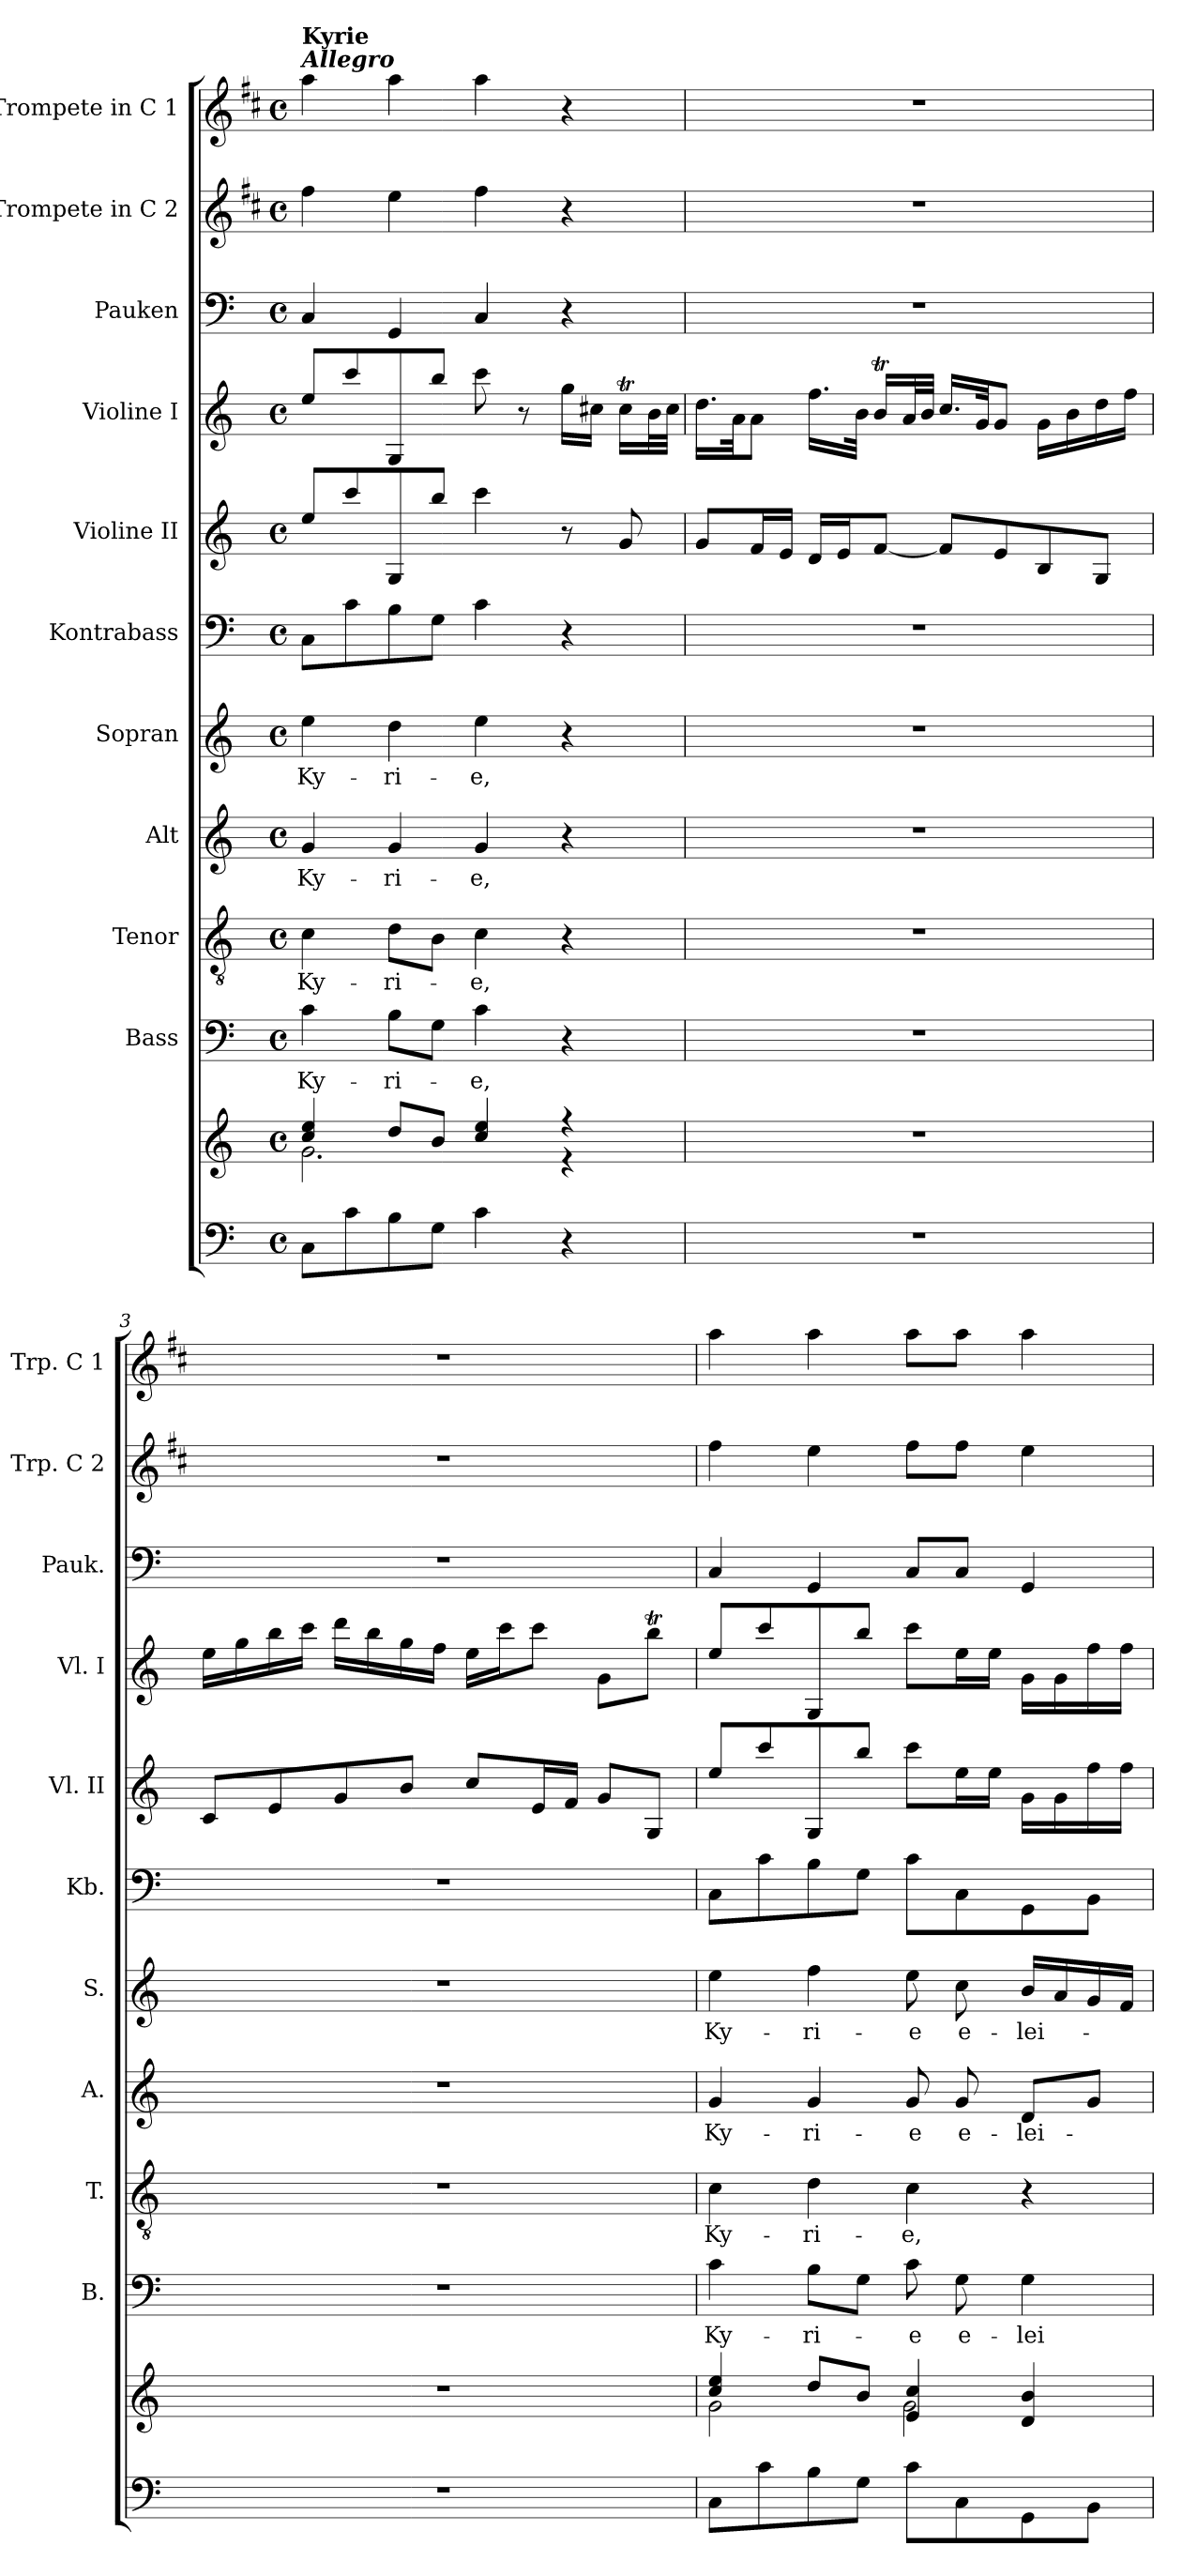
**kern	**kern	**kern	**text	**kern	**text	**kern	**text	**kern	**text	**kern	**kern	**kern	**kern	**kern	**kern
*part11	*part11	*part10	*part10	*part9	*part9	*part8	*part8	*part7	*part7	*part6	*part5	*part4	*part3	*part2	*part1
*staff12	*staff11	*staff10	*staff10	*staff9	*staff9	*staff8	*staff8	*staff7	*staff7	*staff6	*staff5	*staff4	*staff3	*staff2	*staff1
*	*	*I"Bass	*	*I"Tenor	*	*I"Alt	*	*I"Sopran	*	*I"Kontrabass	*I"Violine II	*I"Violine I	*I"Pauken	*I"Trompete in C 2	*I"Trompete in C 1
*	*	*I'B.	*	*I'T.	*	*I'A.	*	*I'S.	*	*I'Kb.	*I'Vl. II	*I'Vl. I	*I'Pauk.	*I'Trp. C 2	*I'Trp. C 1
*clefF4	*clefG2	*clefF4	*	*clefGv2	*	*clefG2	*	*clefG2	*	*clefF4	*clefG2	*clefG2	*clefF4	*clefG2	*clefG2
*	*	*	*	*	*	*	*	*	*	*ITrd7c12	*	*	*	*ITrd1c2	*ITrd1c2
*k[]	*k[]	*k[]	*	*k[]	*	*k[]	*	*k[]	*	*k[]	*k[]	*k[]	*k[]	*k[]	*k[]
*C:	*C:	*C:	*	*C:	*	*C:	*	*C:	*	*C:	*C:	*C:	*C:	*C:	*C:
*M4/4	*M4/4	*M4/4	*	*M4/4	*	*M4/4	*	*M4/4	*	*M4/4	*M4/4	*M4/4	*M4/4	*M4/4	*M4/4
*met(c)	*met(c)	*met(c)	*	*met(c)	*	*met(c)	*	*met(c)	*	*met(c)	*met(c)	*met(c)	*met(c)	*met(c)	*met(c)
=1	=1	=1	=1	=1	=1	=1	=1	=1	=1	=1	=1	=1	=1	=1	=1
*	*^	*	*	*	*	*	*	*	*	*	*	*	*	*	*
!	!	!	!	!	!	!	!	!	!	!	!	!	!	!	!	!LO:TX:a:Bi:t=Allegro
!	!	!	!	!	!	!	!	!	!	!	!	!	!	!	!	!LO:TX:a:B:t=Kyrie
!	!	!	!	!LO:LY:b	!	!LO:LY:b	!	!LO:LY:b	!	!LO:LY:b	!	!	!	!	!	!
8C\L	4cc/ 4ee/	2.g\	4c\	Ky-	4c\	Ky-	4g/	Ky-	4ee\	Ky-	8CC\L	8ee/L	8ee/L	4C/	4ee\	4gg\
8c\	.	.	.	.	.	.	.	.	.	.	8C\	8ccc/	8ccc/	.	.	.
!	!	!	!	!LO:LY:b	!	!LO:LY:b	!	!LO:LY:b	!	!LO:LY:b	!	!	!	!	!	!
8B\	8dd/L	.	8B\L	-ri-	8d\L	-ri-	4g/	-ri-	4dd\	-ri-	8BB\	8G/	8G/	4GG/	4dd\	4gg\
8G\J	8b/J	.	8G\J	.	8B\J	.	.	.	.	.	8GG\J	8bb/J	8bb/J	.	.	.
!	!	!	!	!LO:LY:b	!	!LO:LY:b	!	!LO:LY:b	!	!LO:LY:b	!	!	!	!	!	!
4c\	4cc/ 4ee/	.	4c\	-e,	4c\	-e,	4g/	-e,	4ee\	-e,	4C\	4ccc\	8ccc\	4C/	4ee\	4gg\
.	.	.	.	.	.	.	.	.	.	.	.	.	8r	.	.	.
4r	4r	4r	4r	.	4r	.	4r	.	4r	.	4r	8r	16gg\LL	4r	4r	4r
.	.	.	.	.	.	.	.	.	.	.	.	.	16cc#X\JJ	.	.	.
.	.	.	.	.	.	.	.	.	.	.	.	8g/	16cc#t\LL	.	.	.
.	.	.	.	.	.	.	.	.	.	.	.	.	32b\L	.	.	.
.	.	.	.	.	.	.	.	.	.	.	.	.	32cc#\JJJ	.	.	.
*	*v	*v	*	*	*	*	*	*	*	*	*	*	*	*	*	*
=2	=2	=2	=2	=2	=2	=2	=2	=2	=2	=2	=2	=2	=2	=2	=2
1r	1r	1r	.	1r	.	1r	.	1r	.	1r	8g/L	16.dd\LL	1r	1r	1r
.	.	.	.	.	.	.	.	.	.	.	.	32a\Jk	.	.	.
.	.	.	.	.	.	.	.	.	.	.	16f/L	8a\J	.	.	.
.	.	.	.	.	.	.	.	.	.	.	16e/JJ	.	.	.	.
.	.	.	.	.	.	.	.	.	.	.	16d/LL	16.ff\LL	.	.	.
.	.	.	.	.	.	.	.	.	.	.	16e/J	.	.	.	.
.	.	.	.	.	.	.	.	.	.	.	.	32b\JJk	.	.	.
.	.	.	.	.	.	.	.	.	.	.	[8f/J	16bt/LL	.	.	.
.	.	.	.	.	.	.	.	.	.	.	.	32a/L	.	.	.
.	.	.	.	.	.	.	.	.	.	.	.	32b/JJJ	.	.	.
.	.	.	.	.	.	.	.	.	.	.	8f/L]	16.cc/LL	.	.	.
.	.	.	.	.	.	.	.	.	.	.	.	32g/Jk	.	.	.
.	.	.	.	.	.	.	.	.	.	.	8e/	8g/J	.	.	.
.	.	.	.	.	.	.	.	.	.	.	8B/	16g\LL	.	.	.
.	.	.	.	.	.	.	.	.	.	.	.	16b\	.	.	.
.	.	.	.	.	.	.	.	.	.	.	8G/J	16dd\	.	.	.
.	.	.	.	.	.	.	.	.	.	.	.	16ff\JJ	.	.	.
=3	=3	=3	=3	=3	=3	=3	=3	=3	=3	=3	=3	=3	=3	=3	=3
1r	1r	1r	.	1r	.	1r	.	1r	.	1r	8c/L	16ee\LL	1r	1r	1r
.	.	.	.	.	.	.	.	.	.	.	.	16gg\	.	.	.
.	.	.	.	.	.	.	.	.	.	.	8e/	16bb\	.	.	.
.	.	.	.	.	.	.	.	.	.	.	.	16ccc\JJ	.	.	.
.	.	.	.	.	.	.	.	.	.	.	8g/	16ddd\LL	.	.	.
.	.	.	.	.	.	.	.	.	.	.	.	16bb\	.	.	.
.	.	.	.	.	.	.	.	.	.	.	8b/J	16gg\	.	.	.
.	.	.	.	.	.	.	.	.	.	.	.	16ff\JJ	.	.	.
.	.	.	.	.	.	.	.	.	.	.	8cc/L	16ee\LL	.	.	.
.	.	.	.	.	.	.	.	.	.	.	.	16ccc\J	.	.	.
.	.	.	.	.	.	.	.	.	.	.	16e/L	8ccc\J	.	.	.
.	.	.	.	.	.	.	.	.	.	.	16f/JJ	.	.	.	.
.	.	.	.	.	.	.	.	.	.	.	8g/L	8g\L	.	.	.
.	.	.	.	.	.	.	.	.	.	.	8G/J	8bbt\J	.	.	.
!!LO:PB:g=z
=4	=4	=4	=4	=4	=4	=4	=4	=4	=4	=4	=4	=4	=4	=4	=4
*	*^	*	*	*	*	*	*	*	*	*	*	*	*	*	*
!	!	!	!	!LO:LY:b	!	!LO:LY:b	!	!LO:LY:b	!	!LO:LY:b	!	!	!	!	!	!
8C\L	4cc/ 4ee/	2g\	4c\	Ky-	4c\	Ky-	4g/	Ky-	4ee\	Ky-	8CC\L	8ee/L	8ee/L	4C/	4ee\	4gg\
8c\	.	.	.	.	.	.	.	.	.	.	8C\	8ccc/	8ccc/	.	.	.
!	!	!	!	!LO:LY:b	!	!LO:LY:b	!	!LO:LY:b	!	!LO:LY:b	!	!	!	!	!	!
8B\	8dd/L	.	8B\L	-ri-	4d\	-ri-	4g/	-ri-	4ff\	-ri-	8BB\	8G/	8G/	4GG/	4dd\	4gg\
8G\J	8b/J	.	8G\J	.	.	.	.	.	.	.	8GG\J	8bb/J	8bb/J	.	.	.
!	!	!	!	!LO:LY:b	!	!LO:LY:b	!	!LO:LY:b	!	!LO:LY:b	!	!	!	!	!	!
8c\L	4e/ 4cc/	2g\	8c\	-e	4c\	-e,	8g/	-e	8ee\	-e	8C\L	8ccc\L	8ccc\L	8C/L	8ee\L	8gg\L
!	!	!	!	!LO:LY:b	!	!	!	!LO:LY:b	!	!LO:LY:b	!	!	!	!	!	!
8C\	.	.	8G\	e-	.	.	8g/	e-	8cc\	e-	8CC\	16ee\L	16ee\L	8C/J	8ee\J	8gg\J
.	.	.	.	.	.	.	.	.	.	.	.	16ee\JJ	16ee\JJ	.	.	.
!	!	!	!	!LO:LY:b	!	!	!	!LO:LY:b	!	!LO:LY:b	!	!	!	!	!	!
8GG\	4d/ 4b/	.	4G\	-lei-	4r	.	8d/L	-lei-	16b/LL	-lei-	8GGG\	16g\LL	16g\LL	4GG/	4dd\	4gg\
.	.	.	.	.	.	.	.	.	16a/	.	.	16g\	16g\	.	.	.
8BB\J	.	.	.	.	.	.	8g/J	.	16g/	.	8BBB\J	16ff\	16ff\	.	.	.
.	.	.	.	.	.	.	.	.	16f/JJ	.	.	16ff\JJ	16ff\JJ	.	.	.
*	*v	*v	*	*	*	*	*	*	*	*	*	*	*	*	*	*
=	=	=	=	=	=	=	=	=	=	=	=	=	=	=	=
*-	*-	*-	*-	*-	*-	*-	*-	*-	*-	*-	*-	*-	*-	*-	*-
